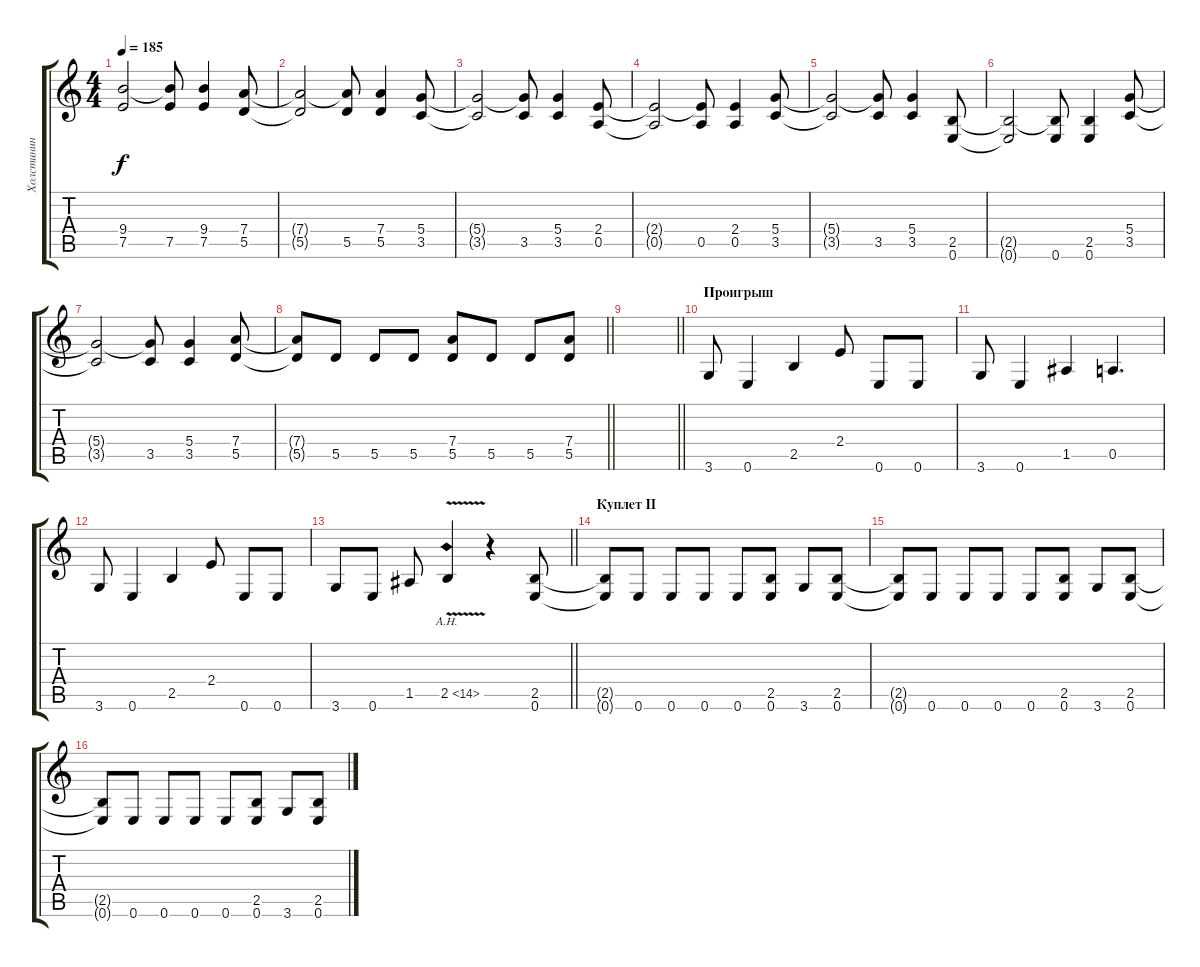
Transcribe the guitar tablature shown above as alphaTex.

\track ("Холстинин" "Холстинин") {instrument overdrivenguitar}
\staff {score tabs}
\tuning (E4 B3 G3 D3 A2 E2) {hide}
\ts (4 4)
\tempo 185
\clef g2
\ks c
(9.4{t} 7.5{t}).2{dy f} (9.4{t} 7.5).8 (9.4 7.5).4 (7.4 5.5).8 |
(7.4{t} 5.5{t}).2 (7.4{t} 5.5).8 (7.4 5.5).4 (5.4 3.5).8 |
(5.4{t} 3.5{t}).2 (5.4{t} 3.5).8 (5.4 3.5).4 (2.4 0.5).8 |
(2.4{t} 0.5{t}).2 (2.4{t} 0.5).8 (2.4 0.5).4 (5.4 3.5).8 |
(5.4{t} 3.5{t}).2 (5.4{t} 3.5).8 (5.4 3.5).4 (2.5 0.6).8 |
(2.5{t} 0.6{t}).2 (2.5{t} 0.6).8 (2.5 0.6).4 (5.4 3.5).8 |
(5.4{t} 3.5{t}).2 (5.4{t} 3.5).8 (5.4 3.5).4 (7.4 5.5).8 |
\barLineRight lightlight
(7.4{t} 5.5{t}).8 5.5.8 5.5.8 5.5.8 (7.4 5.5).8 5.5.8 5.5.8 (7.4 5.5).8 |
\barLineRight lightlight
|
\section ("" "Проигрыш")
3.6.8{instrument overdrivenguitar} 0.6.4 2.5.4 2.4.8 0.6.8 0.6.8 |
3.6.8 0.6.4 1.5.4 0.5.4{d} |
3.6.8 0.6.4 2.5.4 2.4.8 0.6.8 0.6.8 |
\barLineRight lightlight
3.6.8 0.6.8 1.5.8 2.5{ah 12 v}.4 r.4 (2.5 0.6).8{instrument overdrivenguitar} |
\section ("" "Куплет II")
(2.5{t} 0.6{t}).8 0.6.8 0.6.8 0.6.8 0.6.8 (2.5 0.6).8 3.6.8 (2.5 0.6).8 |
(2.5{t} 0.6{t}).8 0.6.8 0.6.8 0.6.8 0.6.8 (2.5 0.6).8 3.6.8 (2.5 0.6).8 |
(2.5{t} 0.6{t}).8 0.6.8 0.6.8 0.6.8 0.6.8 (2.5 0.6).8 3.6.8 (2.5 0.6).8
